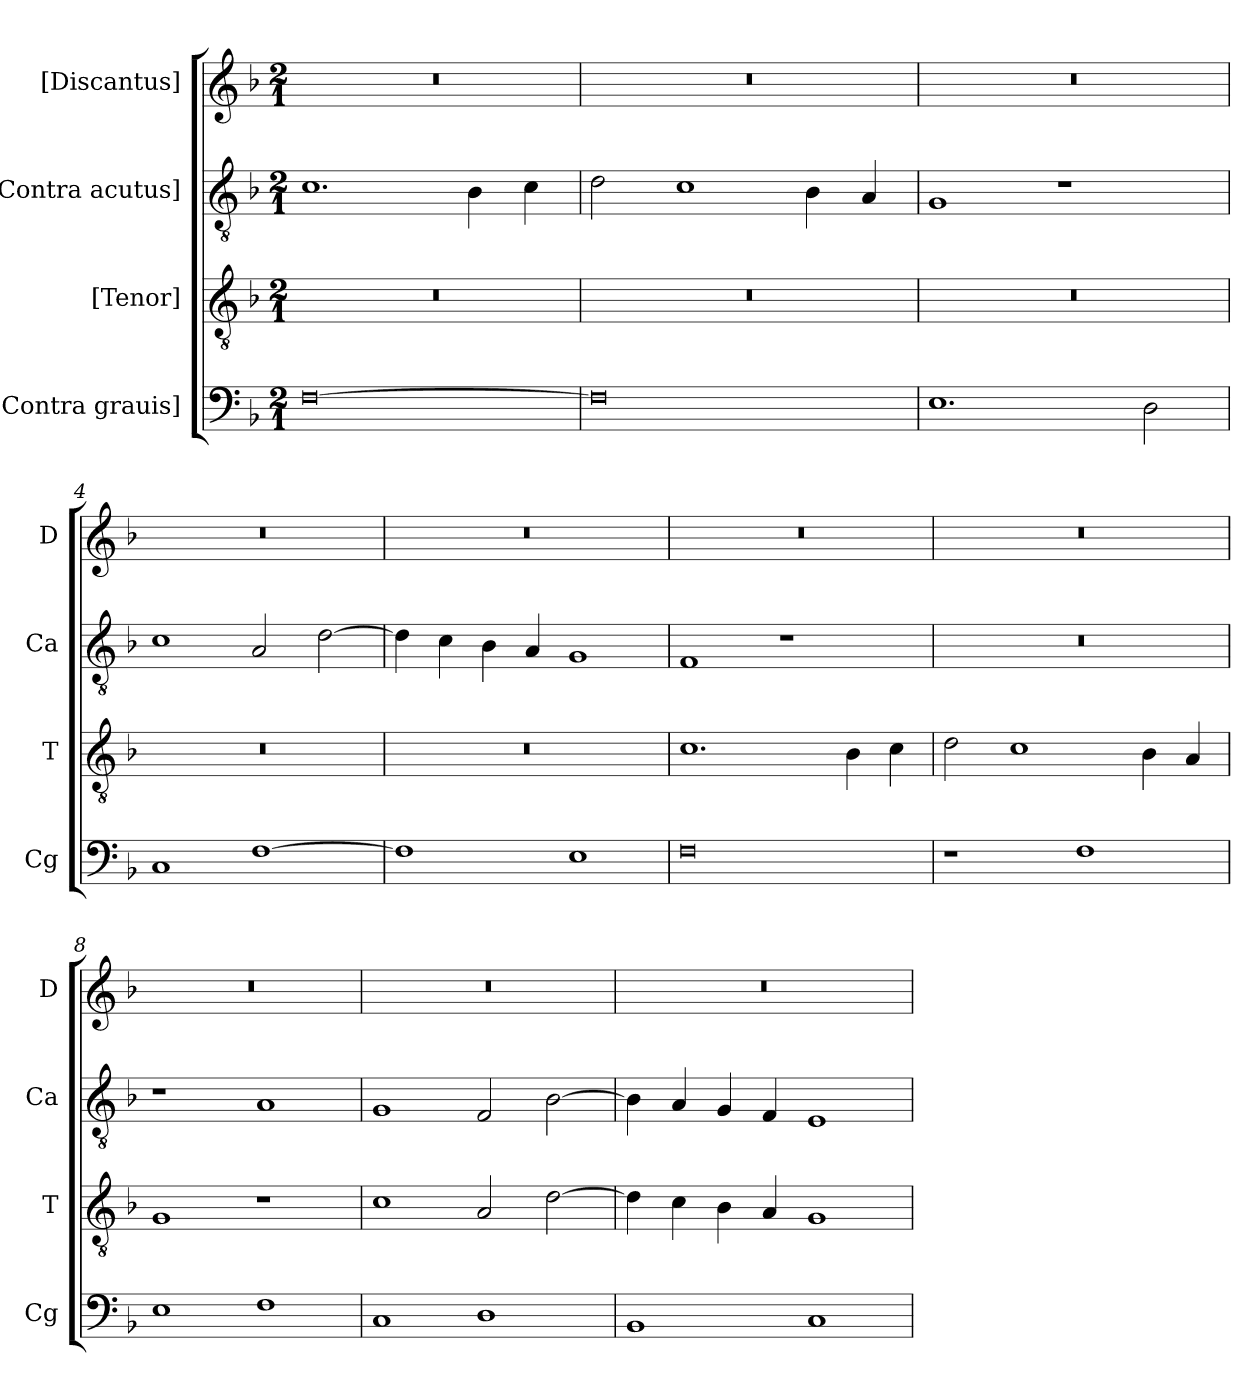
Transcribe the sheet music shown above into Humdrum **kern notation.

**kern	**kern	**kern	**kern
*part4	*part3	*part2	*part1
*staff4	*staff3	*staff2	*staff1
*I"[Contra grauis]	*I"[Tenor]	*I"[Contra acutus]	*I"[Discantus]
*I'Cg	*I'T	*I'Ca	*I'D
*clefF4	*clefGv2	*clefGv2	*clefG2
*k[b-]	*k[b-]	*k[b-]	*k[b-]
*F:	*F:	*F:	*F:
*M2/1	*M2/1	*M2/1	*M2/1
=1	=1	=1	=1
[0F	0r	1.c	0r
.	.	4B-	.
.	.	4c	.
=2	=2	=2	=2
0F]	0r	2d	0r
.	.	1c	.
.	.	4B-	.
.	.	4A	.
=3	=3	=3	=3
1.E	0r	1G	0r
.	.	1r	.
2D	.	.	.
=4	=4	=4	=4
1C	0r	1c	0r
[1F	.	2A	.
.	.	[2d	.
=5	=5	=5	=5
1F]	0r	4d]	0r
.	.	4c	.
.	.	4B-	.
.	.	4A	.
1E	.	1G	.
=6	=6	=6	=6
0F	1.c	1F	0r
.	.	1r	.
.	4B-	.	.
.	4c	.	.
=7	=7	=7	=7
1r	2d	0r	0r
.	1c	.	.
1F	.	.	.
.	4B-	.	.
.	4A	.	.
=8	=8	=8	=8
1E	1G	1r	0r
1F	1r	1A	.
=9	=9	=9	=9
1C	1c	1G	0r
1D	2A	2F	.
.	[2d	[2B-	.
=10	=10	=10	=10
1BB-	4d]	4B-]	0r
.	4c	4A	.
.	4B-	4G	.
.	4A	4F	.
1C	1G	1E	.
=	=	=	=
*-	*-	*-	*-
